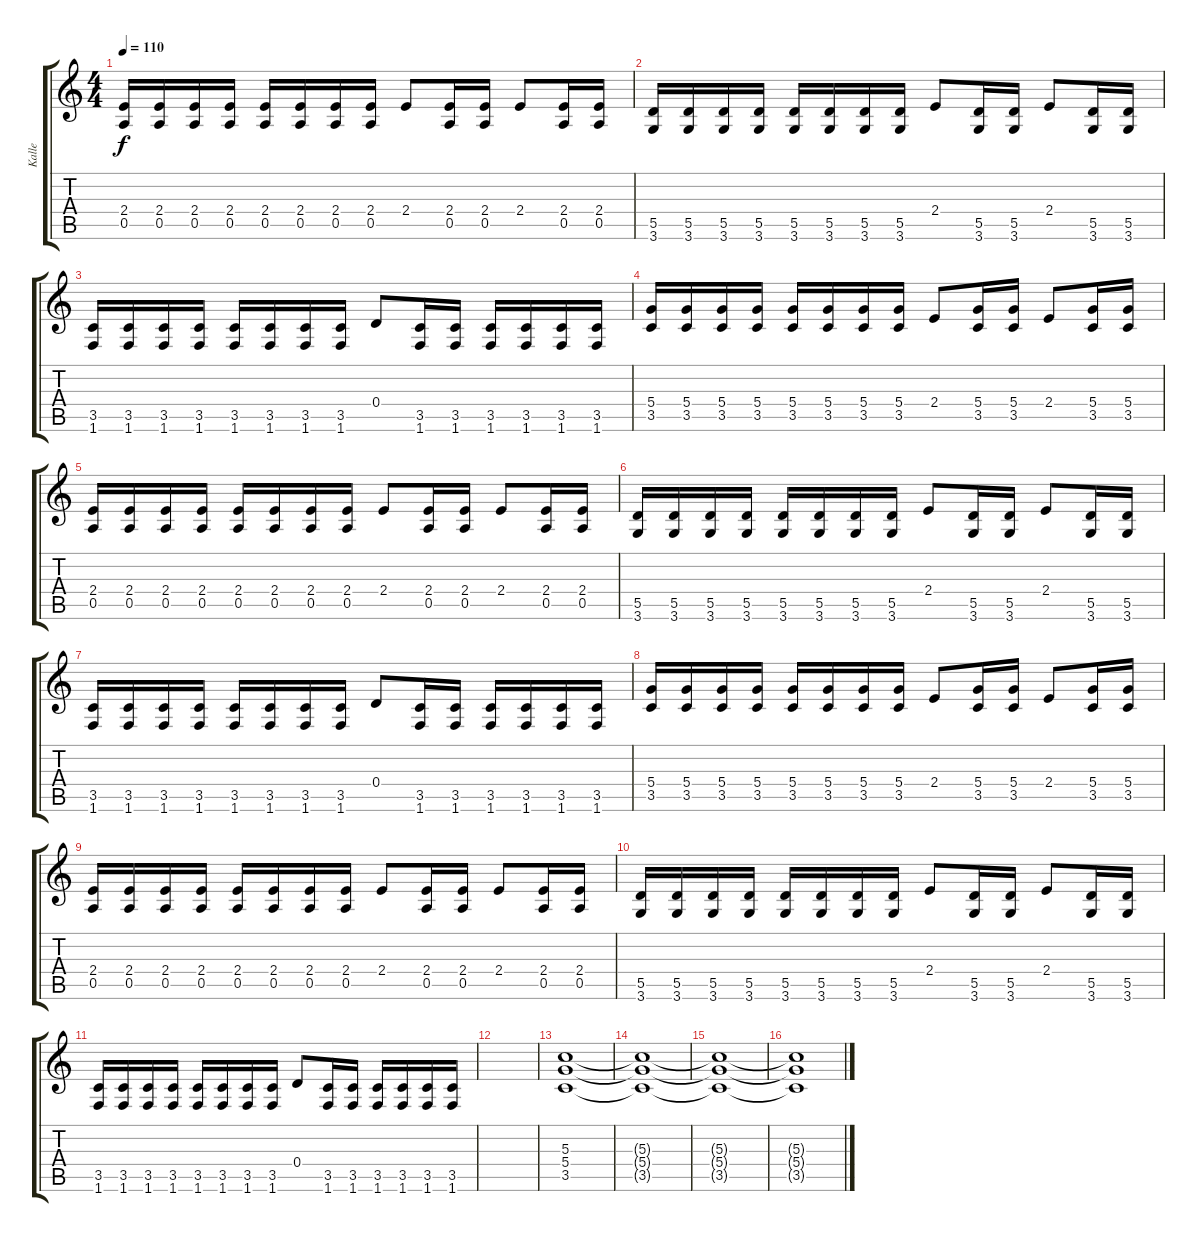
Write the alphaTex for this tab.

\track ("Kalle" "Kalle") {instrument distortionguitar}
\staff {score tabs}
\tuning (E4 B3 G3 D3 A2 E2) {hide}
\ts (4 4)
\tempo 110
\clef g2
\ks c
(2.4 0.5).16{dy f} (2.4 0.5).16 (2.4 0.5).16 (2.4 0.5).16 (2.4 0.5).16 (2.4 0.5).16 (2.4 0.5).16 (2.4 0.5).16 2.4.8 (2.4 0.5).16 (2.4 0.5).16 2.4.8 (2.4 0.5).16 (2.4 0.5).16 |
(5.5 3.6).16 (5.5 3.6).16 (5.5 3.6).16 (5.5 3.6).16 (5.5 3.6).16 (5.5 3.6).16 (5.5 3.6).16 (5.5 3.6).16 2.4.8 (5.5 3.6).16 (5.5 3.6).16 2.4.8 (5.5 3.6).16 (5.5 3.6).16 |
(3.5 1.6).16 (3.5 1.6).16 (3.5 1.6).16 (3.5 1.6).16 (3.5 1.6).16 (3.5 1.6).16 (3.5 1.6).16 (3.5 1.6).16 0.4.8 (3.5 1.6).16 (3.5 1.6).16 (3.5 1.6).16 (3.5 1.6).16 (3.5 1.6).16 (3.5 1.6).16 |
(5.4 3.5).16 (5.4 3.5).16 (5.4 3.5).16 (5.4 3.5).16 (5.4 3.5).16 (5.4 3.5).16 (5.4 3.5).16 (5.4 3.5).16 2.4.8 (5.4 3.5).16 (5.4 3.5).16 2.4.8 (5.4 3.5).16 (5.4 3.5).16 |
(2.4 0.5).16 (2.4 0.5).16 (2.4 0.5).16 (2.4 0.5).16 (2.4 0.5).16 (2.4 0.5).16 (2.4 0.5).16 (2.4 0.5).16 2.4.8 (2.4 0.5).16 (2.4 0.5).16 2.4.8 (2.4 0.5).16 (2.4 0.5).16 |
(5.5 3.6).16 (5.5 3.6).16 (5.5 3.6).16 (5.5 3.6).16 (5.5 3.6).16 (5.5 3.6).16 (5.5 3.6).16 (5.5 3.6).16 2.4.8 (5.5 3.6).16 (5.5 3.6).16 2.4.8 (5.5 3.6).16 (5.5 3.6).16 |
(3.5 1.6).16 (3.5 1.6).16 (3.5 1.6).16 (3.5 1.6).16 (3.5 1.6).16 (3.5 1.6).16 (3.5 1.6).16 (3.5 1.6).16 0.4.8 (3.5 1.6).16 (3.5 1.6).16 (3.5 1.6).16 (3.5 1.6).16 (3.5 1.6).16 (3.5 1.6).16 |
(5.4 3.5).16 (5.4 3.5).16 (5.4 3.5).16 (5.4 3.5).16 (5.4 3.5).16 (5.4 3.5).16 (5.4 3.5).16 (5.4 3.5).16 2.4.8 (5.4 3.5).16 (5.4 3.5).16 2.4.8 (5.4 3.5).16 (5.4 3.5).16 |
(2.4 0.5).16 (2.4 0.5).16 (2.4 0.5).16 (2.4 0.5).16 (2.4 0.5).16 (2.4 0.5).16 (2.4 0.5).16 (2.4 0.5).16 2.4.8 (2.4 0.5).16 (2.4 0.5).16 2.4.8 (2.4 0.5).16 (2.4 0.5).16 |
(5.5 3.6).16 (5.5 3.6).16 (5.5 3.6).16 (5.5 3.6).16 (5.5 3.6).16 (5.5 3.6).16 (5.5 3.6).16 (5.5 3.6).16 2.4.8 (5.5 3.6).16 (5.5 3.6).16 2.4.8 (5.5 3.6).16 (5.5 3.6).16 |
(3.5 1.6).16 (3.5 1.6).16 (3.5 1.6).16 (3.5 1.6).16 (3.5 1.6).16 (3.5 1.6).16 (3.5 1.6).16 (3.5 1.6).16 0.4.8 (3.5 1.6).16 (3.5 1.6).16 (3.5 1.6).16 (3.5 1.6).16 (3.5 1.6).16 (3.5 1.6).16 |
|
(5.3 5.4 3.5).1 |
(5.3{t} 5.4{t} 3.5{t}).1 |
(5.3{t} 5.4{t} 3.5{t}).1 |
(5.3{t} 5.4{t} 3.5{t}).1
